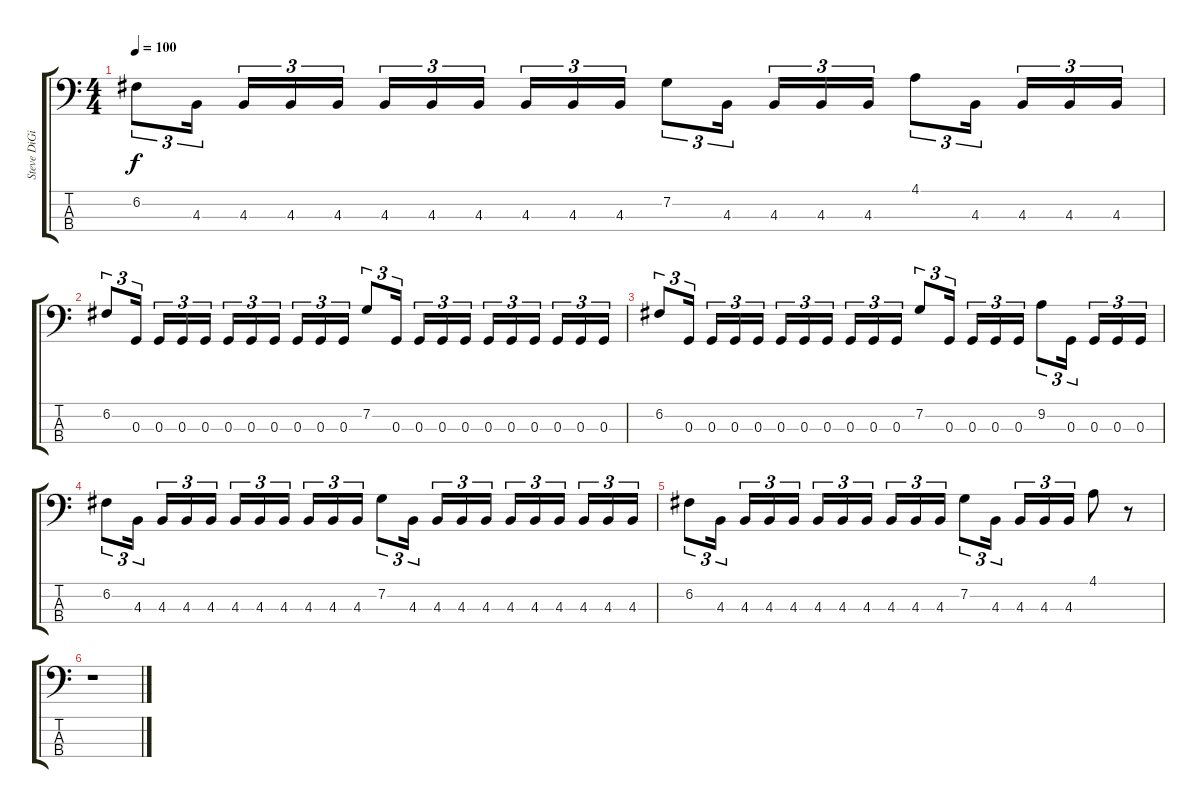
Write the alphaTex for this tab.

\track ("Steve DiGiorgio" "Steve DiGi") {instrument fretlessbass}
\staff {score tabs}
\tuning (F2 C2 G1 D1) {hide}
\ts (4 4)
\tempo 100
\clef f4
\ks c
6.2.8{tu (3 2) dy f} 4.3.16{tu (3 2)} 4.3.16{tu (3 2)} 4.3.16{tu (3 2)} 4.3.16{tu (3 2)} 4.3.16{tu (3 2)} 4.3.16{tu (3 2)} 4.3.16{tu (3 2)} 4.3.16{tu (3 2)} 4.3.16{tu (3 2)} 4.3.16{tu (3 2)} 7.2.8{tu (3 2)} 4.3.16{tu (3 2)} 4.3.16{tu (3 2)} 4.3.16{tu (3 2)} 4.3.16{tu (3 2)} 4.1.8{tu (3 2)} 4.3.16{tu (3 2)} 4.3.16{tu (3 2)} 4.3.16{tu (3 2)} 4.3.16{tu (3 2)} |
6.2.8{tu (3 2)} 0.3.16{tu (3 2)} 0.3.16{tu (3 2)} 0.3.16{tu (3 2)} 0.3.16{tu (3 2)} 0.3.16{tu (3 2)} 0.3.16{tu (3 2)} 0.3.16{tu (3 2)} 0.3.16{tu (3 2)} 0.3.16{tu (3 2)} 0.3.16{tu (3 2)} 7.2.8{tu (3 2)} 0.3.16{tu (3 2)} 0.3.16{tu (3 2)} 0.3.16{tu (3 2)} 0.3.16{tu (3 2)} 0.3.16{tu (3 2)} 0.3.16{tu (3 2)} 0.3.16{tu (3 2)} 0.3.16{tu (3 2)} 0.3.16{tu (3 2)} 0.3.16{tu (3 2)} |
6.2.8{tu (3 2)} 0.3.16{tu (3 2)} 0.3.16{tu (3 2)} 0.3.16{tu (3 2)} 0.3.16{tu (3 2)} 0.3.16{tu (3 2)} 0.3.16{tu (3 2)} 0.3.16{tu (3 2)} 0.3.16{tu (3 2)} 0.3.16{tu (3 2)} 0.3.16{tu (3 2)} 7.2.8{tu (3 2)} 0.3.16{tu (3 2)} 0.3.16{tu (3 2)} 0.3.16{tu (3 2)} 0.3.16{tu (3 2)} 9.2.8{tu (3 2)} 0.3.16{tu (3 2)} 0.3.16{tu (3 2)} 0.3.16{tu (3 2)} 0.3.16{tu (3 2)} |
6.2.8{tu (3 2)} 4.3.16{tu (3 2)} 4.3.16{tu (3 2)} 4.3.16{tu (3 2)} 4.3.16{tu (3 2)} 4.3.16{tu (3 2)} 4.3.16{tu (3 2)} 4.3.16{tu (3 2)} 4.3.16{tu (3 2)} 4.3.16{tu (3 2)} 4.3.16{tu (3 2)} 7.2.8{tu (3 2)} 4.3.16{tu (3 2)} 4.3.16{tu (3 2)} 4.3.16{tu (3 2)} 4.3.16{tu (3 2)} 4.3.16{tu (3 2)} 4.3.16{tu (3 2)} 4.3.16{tu (3 2)} 4.3.16{tu (3 2)} 4.3.16{tu (3 2)} 4.3.16{tu (3 2)} |
6.2.8{tu (3 2)} 4.3.16{tu (3 2)} 4.3.16{tu (3 2)} 4.3.16{tu (3 2)} 4.3.16{tu (3 2)} 4.3.16{tu (3 2)} 4.3.16{tu (3 2)} 4.3.16{tu (3 2)} 4.3.16{tu (3 2)} 4.3.16{tu (3 2)} 4.3.16{tu (3 2)} 7.2.8{tu (3 2)} 4.3.16{tu (3 2)} 4.3.16{tu (3 2)} 4.3.16{tu (3 2)} 4.3.16{tu (3 2)} 4.1.8 r.8 |
r.1
